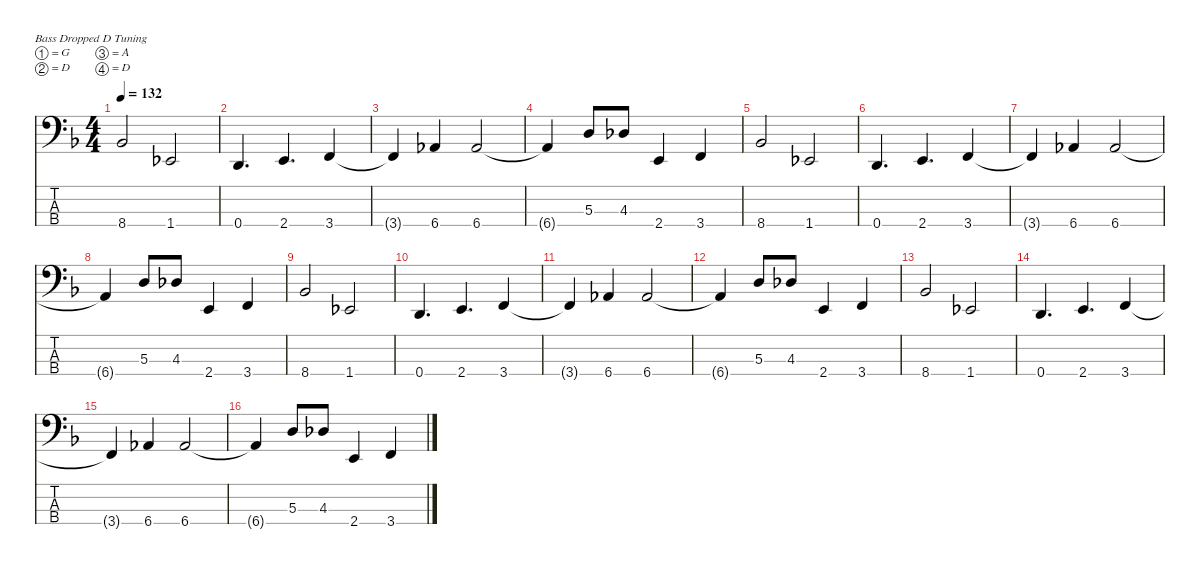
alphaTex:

\defaultSystemsLayout 4
\hideDynamics
\bracketExtendMode nobrackets
\singleTrackTrackNamePolicy hidden
\multiTrackTrackNamePolicy hidden
\firstSystemTrackNameMode fullname
\firstSystemTrackNameOrientation horizontal
\otherSystemsTrackNameOrientation horizontal
\track ("Bass" "el.bs.") {instrument electricbassfinger}
\staff {score tabs}
\tuning (G2 D2 A1 D1)
\ts (4 4)
\tempo 132
\clef f4
\ks dminor
8.4{acc b}.2{dy f beam Up} 1.4{acc b}.2{beam Up} |
0.4{acc forcenatural}.4{d beam Up} 2.4{acc forcenatural}.4{d beam Up} 3.4{acc forcenatural}.4{beam Up} |
3.4{t acc forcenatural}.4{beam Up} 6.4{acc b}.4{beam Up} 6.4{acc b}.2{beam Up} |
6.4{t acc b}.4{beam Up} 5.3{acc forcenatural}.8{beam Up} 4.3{acc b}.8{beam Up} 2.4{acc forcenatural}.4{beam Up} 3.4{acc forcenatural}.4{beam Up} |
8.4{acc b}.2{beam Up} 1.4{acc b}.2{beam Up} |
0.4{acc forcenatural}.4{d beam Up} 2.4{acc forcenatural}.4{d beam Up} 3.4{acc forcenatural}.4{beam Up} |
3.4{t acc forcenatural}.4{beam Up} 6.4{acc b}.4{beam Up} 6.4{acc b}.2{beam Up} |
6.4{t acc b}.4{beam Up} 5.3{acc forcenatural}.8{beam Up} 4.3{acc b}.8{beam Up} 2.4{acc forcenatural}.4{beam Up} 3.4{acc forcenatural}.4{beam Up} |
8.4{acc b}.2{beam Up} 1.4{acc b}.2{beam Up} |
0.4{acc forcenatural}.4{d beam Up} 2.4{acc forcenatural}.4{d beam Up} 3.4{acc forcenatural}.4{beam Up} |
3.4{t acc forcenatural}.4{beam Up} 6.4{acc b}.4{beam Up} 6.4{acc b}.2{beam Up} |
6.4{t acc b}.4{beam Up} 5.3{acc forcenatural}.8{beam Up} 4.3{acc b}.8{beam Up} 2.4{acc forcenatural}.4{beam Up} 3.4{acc forcenatural}.4{beam Up} |
8.4{acc b}.2{beam Up} 1.4{acc b}.2{beam Up} |
0.4{acc forcenatural}.4{d beam Up} 2.4{acc forcenatural}.4{d beam Up} 3.4{acc forcenatural}.4{beam Up} |
3.4{t acc forcenatural}.4{beam Up} 6.4{acc b}.4{beam Up} 6.4{acc b}.2{beam Up} |
6.4{t acc b}.4{beam Up} 5.3{acc forcenatural}.8{beam Up} 4.3{acc b}.8{beam Up} 2.4{acc forcenatural}.4{beam Up} 3.4{acc forcenatural}.4{beam Up}
